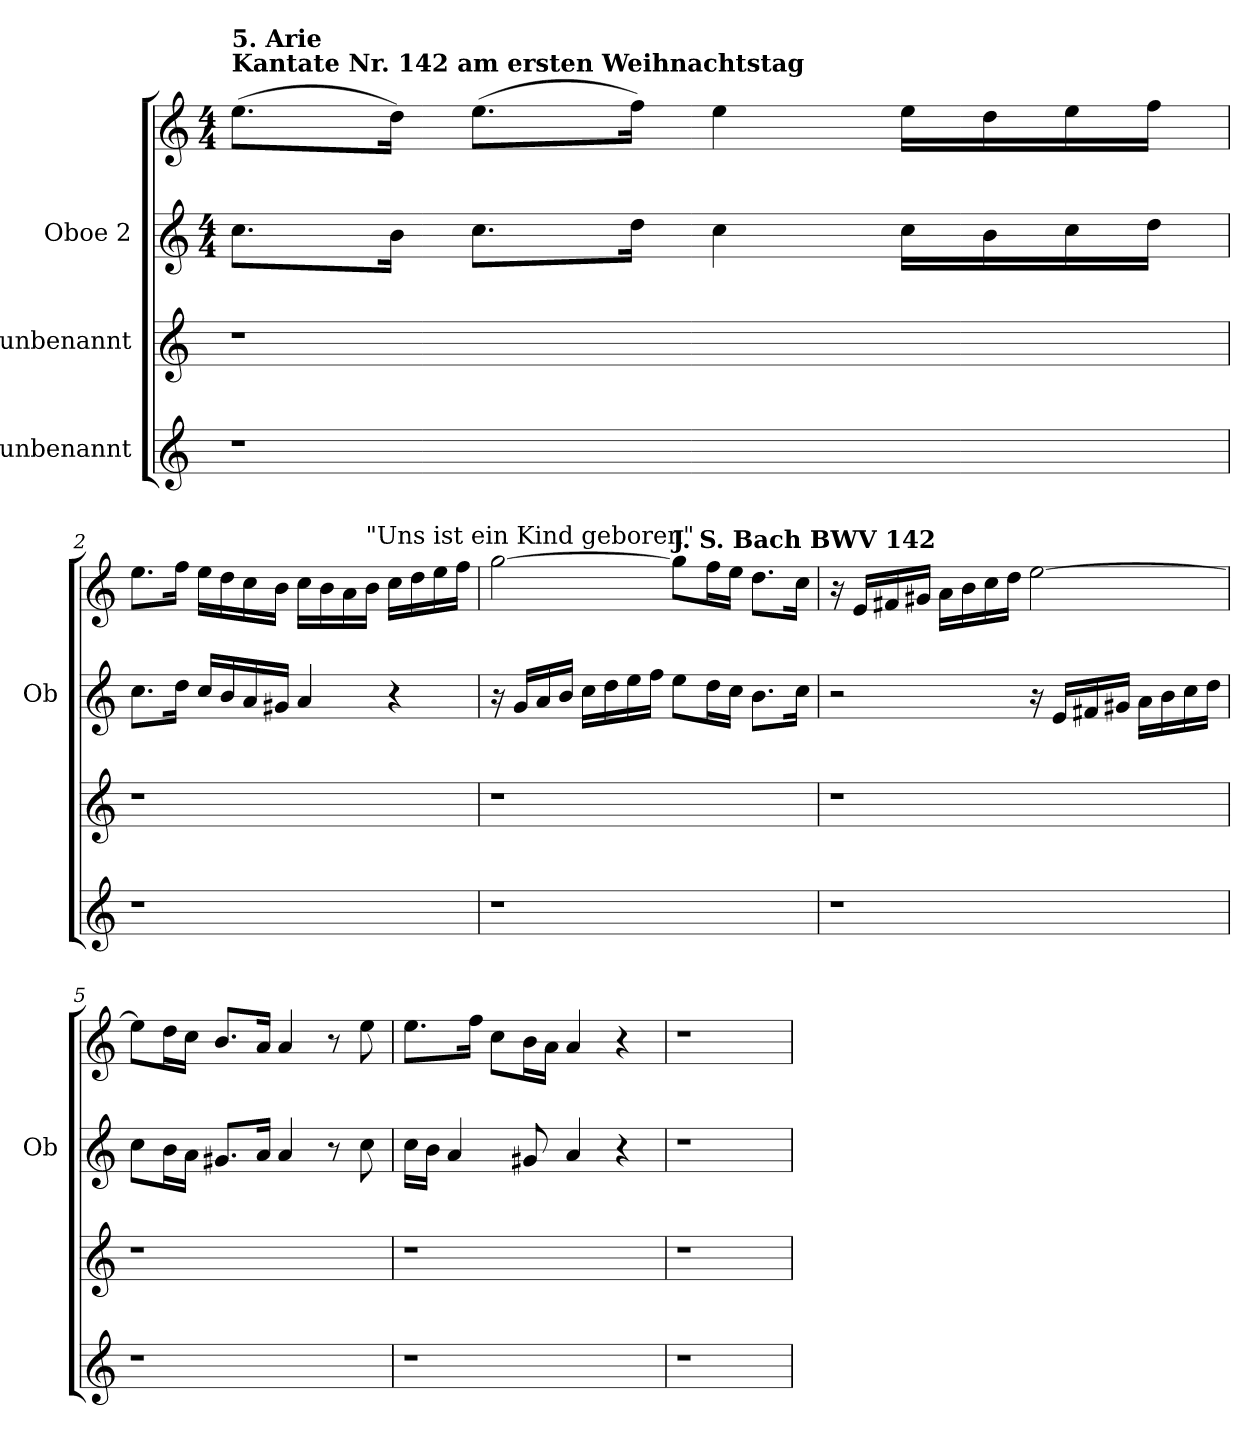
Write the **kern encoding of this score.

**kern	**kern	**kern	**kern
*part3	*part2	*part1	*part1
*staff4	*staff3	*staff2	*staff1
*I"unbenannt	*I"unbenannt	*I"Oboe 2	*
*	*	*I'Ob	*
*clefG2	*clefG2	*clefG2	*clefG2
*	*ITrd-7c-12	*	*
*k[]	*k[]	*k[]	*k[]
*	*	*M4/4	*M4/4
=1	=1	=1	=1
!	!	!	!LO:TX:a:B:t=Kantate Nr. 142 am ersten Weihnachtstag
!	!	!	!LO:TX:a:B:t=5. Arie
1r	1r	8.cc\L	(8.ee\L
.	.	16b\Jk	16dd\Jk)
.	.	8.cc\L	(8.ee\L
.	.	16dd\Jk	16ff\Jk)
.	.	4cc\	4ee\
.	.	16cc\LL	16ee\LL
.	.	16b\	16dd\
.	.	16cc\	16ee\
.	.	16dd\JJ	16ff\JJ
=2	=2	=2	=2
1r	1r	8.cc\L	8.ee\L
.	.	16dd\Jk	16ff\Jk
.	.	16cc/LL	16ee\LL
.	.	16b/	16dd\
.	.	16a/	16cc\
.	.	16g#X/JJ	16b\JJ
.	.	4a/	16cc\LL
.	.	.	16b\
.	.	.	16a\
!	!	!	!LO:TX:a:t="Uns ist ein Kind geboren"
.	.	.	16b\JJ
.	.	4r	16cc\LL
.	.	.	16dd\
.	.	.	16ee\
.	.	.	16ff\JJ
!!LO:LB:g=z
=3	=3	=3	=3
1r	1r	16r	[2gg\
.	.	16g/LL	.
.	.	16a/	.
.	.	16b/JJ	.
.	.	16cc\LL	.
.	.	16dd\	.
.	.	16ee\	.
.	.	16ff\JJ	.
!	!	!	!LO:TX:a:B:t=J. S. Bach BWV 142
.	.	8ee\L	8gg\L]
.	.	16dd\L	16ff\L
.	.	16cc\JJ	16ee\JJ
.	.	8.b\L	8.dd\L
.	.	16cc\Jk	16cc\Jk
!!LO:LB:g=z
=4	=4	=4	=4
1r	1r	2r	16r
.	.	.	16e/LL
.	.	.	16f#X/
.	.	.	16g#X/JJ
.	.	.	16a\LL
.	.	.	16b\
.	.	.	16cc\
.	.	.	16dd\JJ
.	.	16r	[2ee\
.	.	16e/LL	.
.	.	16f#X/	.
.	.	16g#X/JJ	.
.	.	16a\LL	.
.	.	16b\	.
.	.	16cc\	.
.	.	16dd\JJ	.
=5	=5	=5	=5
1r	1r	8cc\L	8ee\L]
.	.	16b\L	16dd\L
.	.	16a\JJ	16cc\JJ
.	.	8.g#X/L	8.b/L
.	.	16a/Jk	16a/Jk
.	.	4a/	4a/
.	.	8r	8r
.	.	8cc\	8ee\
!!LO:PB:g=z
=6	=6	=6	=6
1r	1r	16cc\LL	8.ee\L
.	.	16b\JJ	.
.	.	4a/	.
.	.	.	16ff\Jk
.	.	.	8cc\L
.	.	8g#X/	16b\L
.	.	.	16a\JJ
.	.	4a>/	4a>/
.	.	4r	4r
=7	=7	=7	=7
1r	1r	1r	1r
=8	=8	=8	=8
1r	1r	1r	1r
=9	=9	=9	=9
1r	1r	1r	1r
=10	=10	=10	=10
1r	1r	1r	1r
==	==	==	==
*-	*-	*-	*-
